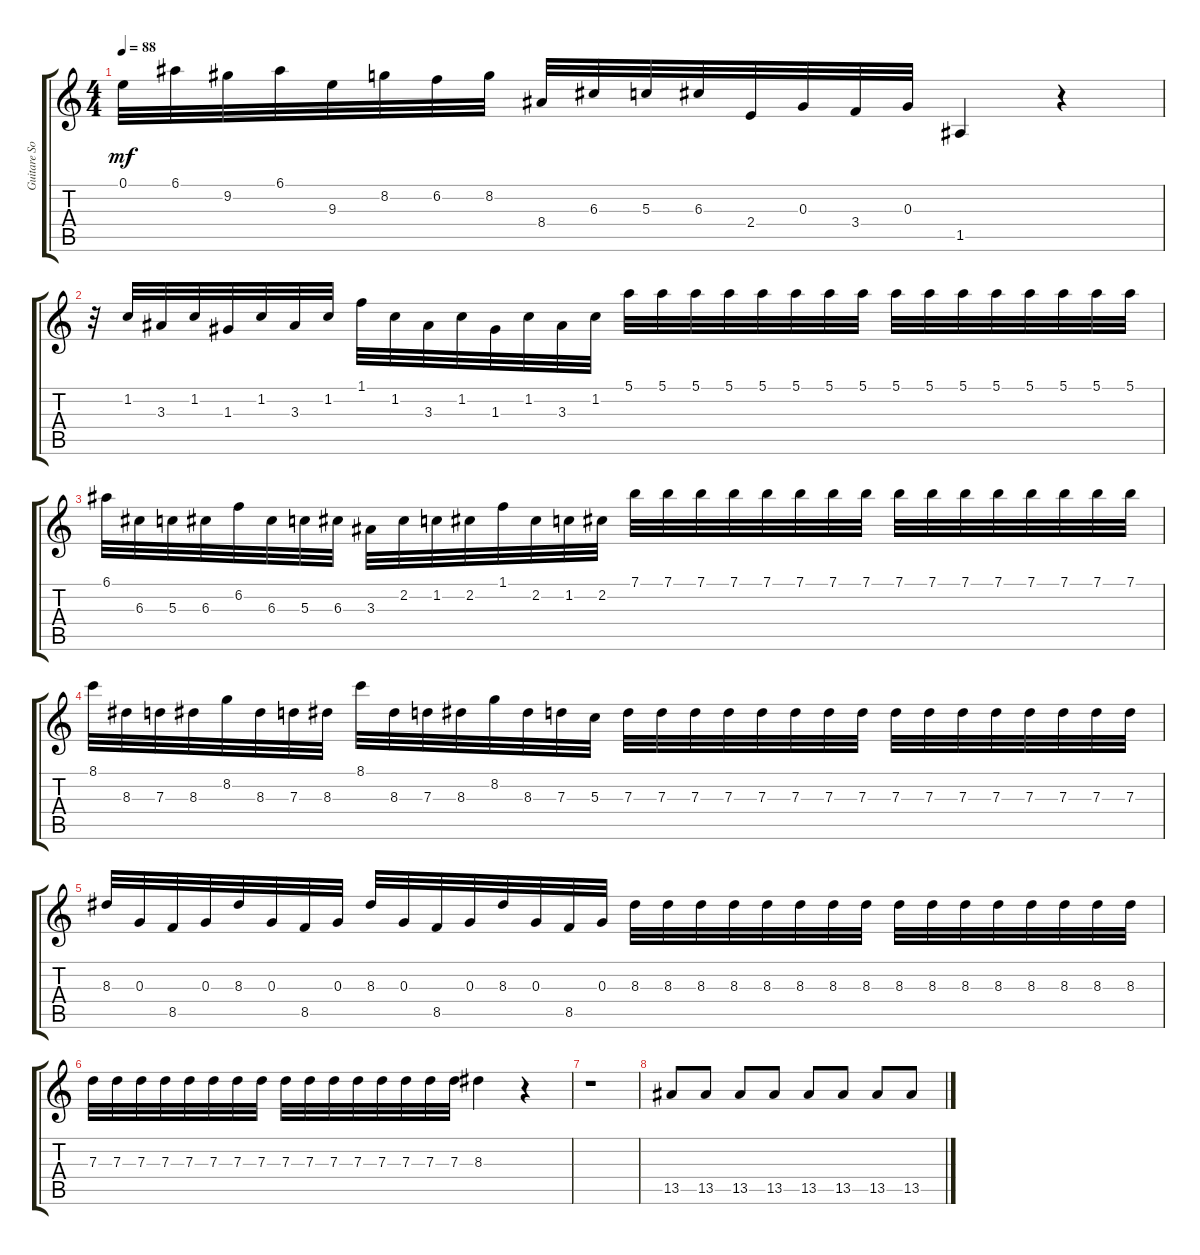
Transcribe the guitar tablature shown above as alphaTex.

\track ("Guitare Solo" "Guitare So") {instrument acousticguitarsteel}
\staff {score tabs}
\tuning (E4 B3 G3 D3 A2 E2) {hide}
\ts (4 4)
\tempo 88
\clef g2
\ks c
0.1.32{dy mf} 6.1.32 9.2.32 6.1.32 9.3.32 8.2.32 6.2.32 8.2.32 8.4.32 6.3.32 5.3.32 6.3.32 2.4.32 0.3.32 3.4.32 0.3.32 1.5.4 r.4 |
r.32 1.2.32 3.3.32 1.2.32 1.3.32 1.2.32 3.3.32 1.2.32 1.1.32 1.2.32 3.3.32 1.2.32 1.3.32 1.2.32 3.3.32 1.2.32 5.1.32 5.1.32 5.1.32 5.1.32 5.1.32 5.1.32 5.1.32 5.1.32 5.1.32 5.1.32 5.1.32 5.1.32 5.1.32 5.1.32 5.1.32 5.1.32 |
6.1.32 6.3.32 5.3.32 6.3.32 6.2.32 6.3.32 5.3.32 6.3.32 3.3.32 2.2.32 1.2.32 2.2.32 1.1.32 2.2.32 1.2.32 2.2.32 7.1.32 7.1.32 7.1.32 7.1.32 7.1.32 7.1.32 7.1.32 7.1.32 7.1.32 7.1.32 7.1.32 7.1.32 7.1.32 7.1.32 7.1.32 7.1.32 |
8.1.32 8.3.32 7.3.32 8.3.32 8.2.32 8.3.32 7.3.32 8.3.32 8.1.32 8.3.32 7.3.32 8.3.32 8.2.32 8.3.32 7.3.32 5.3.32 7.3.32 7.3.32 7.3.32 7.3.32 7.3.32 7.3.32 7.3.32 7.3.32 7.3.32 7.3.32 7.3.32 7.3.32 7.3.32 7.3.32 7.3.32 7.3.32 |
8.3.32 0.3.32 8.5.32 0.3.32 8.3.32 0.3.32 8.5.32 0.3.32 8.3.32 0.3.32 8.5.32 0.3.32 8.3.32 0.3.32 8.5.32 0.3.32 8.3.32 8.3.32 8.3.32 8.3.32 8.3.32 8.3.32 8.3.32 8.3.32 8.3.32 8.3.32 8.3.32 8.3.32 8.3.32 8.3.32 8.3.32 8.3.32 |
7.3.32 7.3.32 7.3.32 7.3.32 7.3.32 7.3.32 7.3.32 7.3.32 7.3.32 7.3.32 7.3.32 7.3.32 7.3.32 7.3.32 7.3.32 7.3.32 8.3.4 r.4 |
r.1 |
13.5.8 13.5.8 13.5.8 13.5.8 13.5.8 13.5.8 13.5.8 13.5.8
